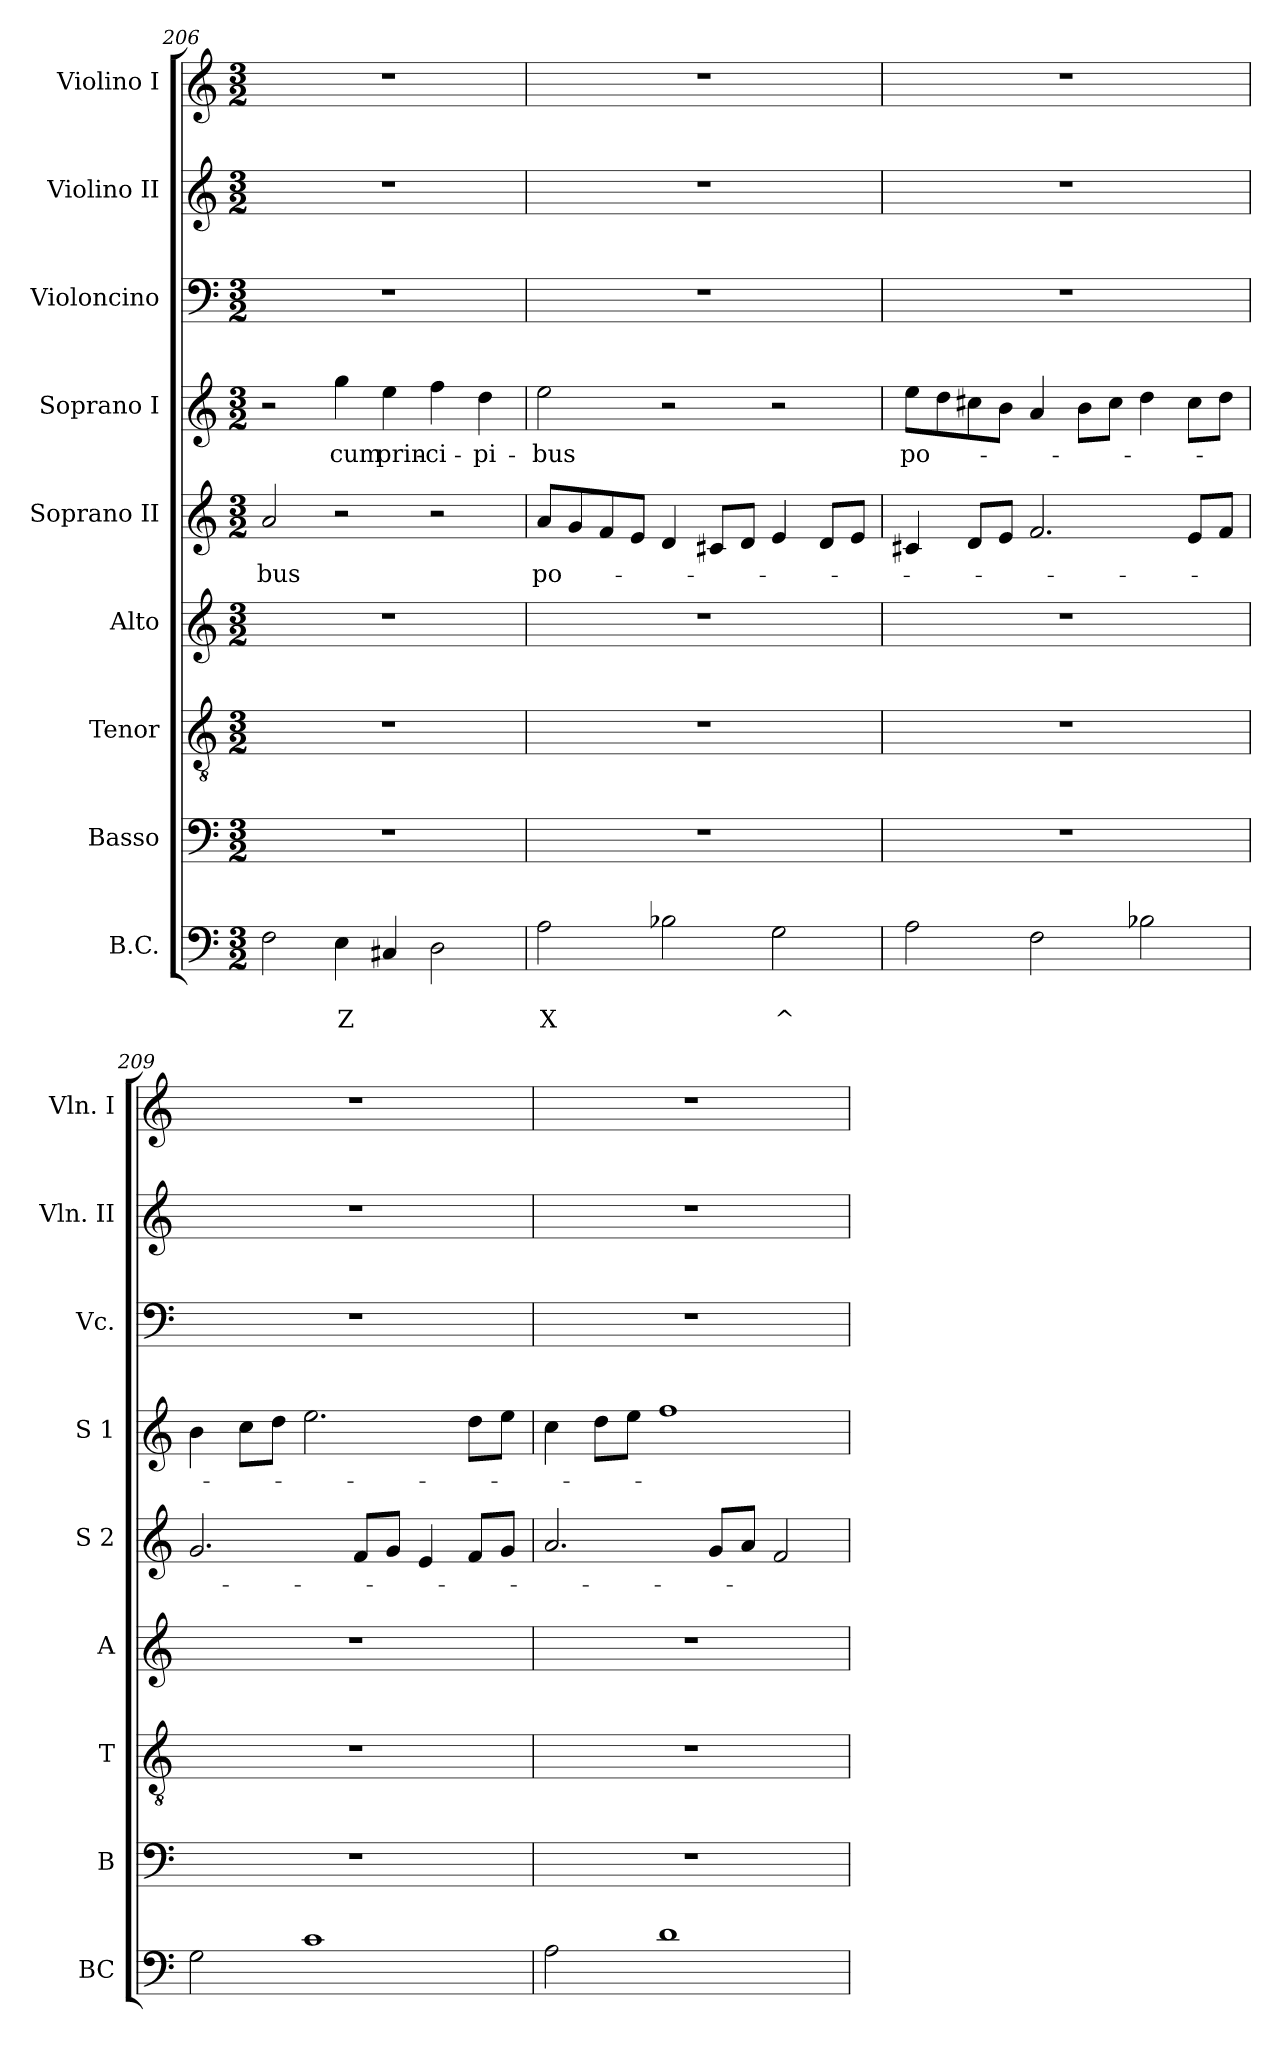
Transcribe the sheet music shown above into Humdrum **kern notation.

**kern	**text	**text	**kern	**kern	**kern	**kern	**text	**kern	**text	**kern	**kern	**kern
*part9	*part9	*part9	*part8	*part7	*part6	*part5	*part5	*part4	*part4	*part3	*part2	*part1
*staff9	*staff9	*staff9	*staff8	*staff7	*staff6	*staff5	*staff5	*staff4	*staff4	*staff3	*staff2	*staff1
*I"B.C.	*	*	*I"Basso	*I"Tenor	*I"Alto	*I"Soprano II	*	*I"Soprano I	*	*I"Violoncino	*I"Violino II	*I"Violino I
*I'BC	*	*	*I'B	*I'T	*I'A	*I'S 2	*	*I'S 1	*	*I'Vc.	*I'Vln. II	*I'Vln. I
*clefF4	*	*	*clefF4	*clefGv2	*clefG2	*clefG2	*	*clefG2	*	*clefF4	*clefG2	*clefG2
*k[]	*	*	*k[]	*k[]	*k[]	*k[]	*	*k[]	*	*k[]	*k[]	*k[]
*C:	*	*	*C:	*C:	*C:	*C:	*	*C:	*	*C:	*C:	*C:
*M3/2	*	*	*M3/2	*M3/2	*M3/2	*M3/2	*	*M3/2	*	*M3/2	*M3/2	*M3/2
=206	=206	=206	=206	=206	=206	=206	=206	=206	=206	=206	=206	=206
!	!	!	!	!	!	!	!LO:LY:b	!	!	!	!	!
2F\	.	.	1.r	1.r	1.r	2a/	-bus	2r	.	1.r	1.r	1.r
!	!	!LO:LY:b	!	!	!	!	!	!	!LO:LY:b	!	!	!
4E\	.	Z	.	.	.	2r	.	4gg\	cum	.	.	.
!	!	!	!	!	!	!	!	!	!LO:LY:b	!	!	!
4C#X/	.	.	.	.	.	.	.	4ee\	prin-	.	.	.
!	!	!	!	!	!	!	!	!	!LO:LY:b	!	!	!
2D\	.	.	.	.	.	2r	.	4ff\	-ci-	.	.	.
!	!	!	!	!	!	!	!	!	!LO:LY:b	!	!	!
.	.	.	.	.	.	.	.	4dd\	-pi-	.	.	.
!!LO:PB:g=z
=207	=207	=207	=207	=207	=207	=207	=207	=207	=207	=207	=207	=207
!	!	!LO:LY:b	!	!	!	!	!LO:LY:b	!	!LO:LY:b	!	!	!
2A\	.	X	1.r	1.r	1.r	8a/L	po-	2ee\	-bus	1.r	1.r	1.r
.	.	.	.	.	.	8g/	.	.	.	.	.	.
.	.	.	.	.	.	8f/	.	.	.	.	.	.
.	.	.	.	.	.	8e/J	.	.	.	.	.	.
2B-X\	.	.	.	.	.	4d/	.	2r	.	.	.	.
.	.	.	.	.	.	8c#X/L	.	.	.	.	.	.
.	.	.	.	.	.	8d/J	.	.	.	.	.	.
!	!	!LO:LY:b	!	!	!	!	!	!	!	!	!	!
2G\	.	^	.	.	.	4e/	.	2r	.	.	.	.
.	.	.	.	.	.	8d/L	.	.	.	.	.	.
.	.	.	.	.	.	8e/J	.	.	.	.	.	.
=208	=208	=208	=208	=208	=208	=208	=208	=208	=208	=208	=208	=208
!	!	!	!	!	!	!	!	!	!LO:LY:b	!	!	!
2A\	.	.	1.r	1.r	1.r	4c#X/	.	8ee\L	po-	1.r	1.r	1.r
.	.	.	.	.	.	.	.	8dd\	.	.	.	.
.	.	.	.	.	.	8d/L	.	8cc#X\	.	.	.	.
.	.	.	.	.	.	8e/J	.	8b\J	.	.	.	.
2F\	.	.	.	.	.	2.f/	.	4a/	.	.	.	.
.	.	.	.	.	.	.	.	8b\L	.	.	.	.
.	.	.	.	.	.	.	.	8cc#\J	.	.	.	.
2B-X\	.	.	.	.	.	.	.	4dd\	.	.	.	.
.	.	.	.	.	.	8e/L	.	8cc#\L	.	.	.	.
.	.	.	.	.	.	8f/J	.	8dd\J	.	.	.	.
=209	=209	=209	=209	=209	=209	=209	=209	=209	=209	=209	=209	=209
2G\	.	.	1.r	1.r	1.r	2.g/	.	4b\	.	1.r	1.r	1.r
.	.	.	.	.	.	.	.	8cc\L	.	.	.	.
.	.	.	.	.	.	.	.	8dd\J	.	.	.	.
1c	.	.	.	.	.	.	.	2.ee\	.	.	.	.
.	.	.	.	.	.	8f/L	.	.	.	.	.	.
.	.	.	.	.	.	8g/J	.	.	.	.	.	.
.	.	.	.	.	.	4e/	.	.	.	.	.	.
.	.	.	.	.	.	8f/L	.	8dd\L	.	.	.	.
.	.	.	.	.	.	8g/J	.	8ee\J	.	.	.	.
=210	=210	=210	=210	=210	=210	=210	=210	=210	=210	=210	=210	=210
2A\	.	.	1.r	1.r	1.r	2.a/	.	4cc\	.	1.r	1.r	1.r
.	.	.	.	.	.	.	.	8dd\L	.	.	.	.
.	.	.	.	.	.	.	.	8ee\J	.	.	.	.
1d	.	.	.	.	.	.	.	1ff	.	.	.	.
.	.	.	.	.	.	8g/L	.	.	.	.	.	.
.	.	.	.	.	.	8a/J	.	.	.	.	.	.
.	.	.	.	.	.	2f/	.	.	.	.	.	.
=	=	=	=	=	=	=	=	=	=	=	=	=
*-	*-	*-	*-	*-	*-	*-	*-	*-	*-	*-	*-	*-
